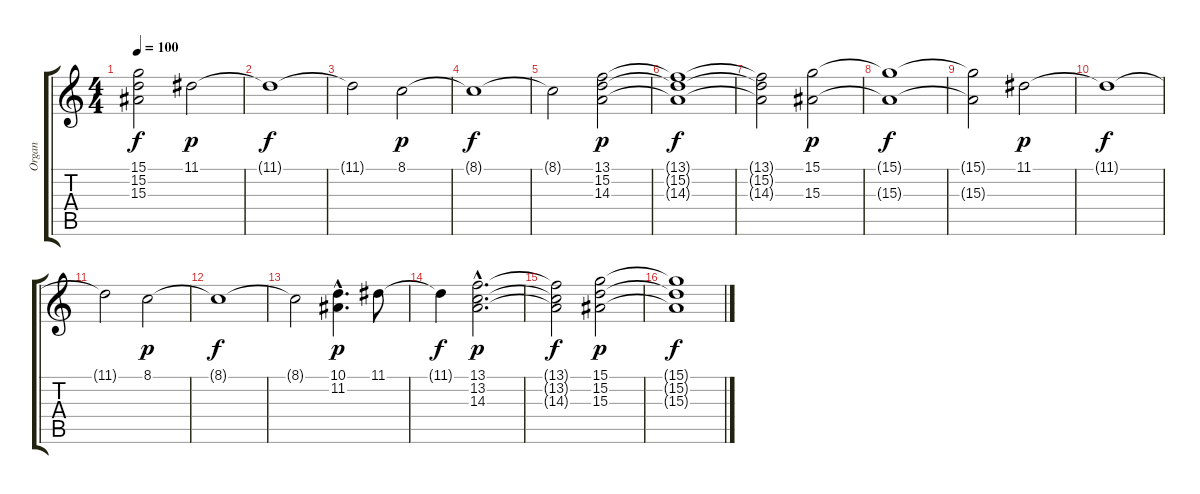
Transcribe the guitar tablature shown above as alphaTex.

\track ("Organ" "Organ") {instrument rockorgan}
\staff {score tabs}
\tuning (E4 B3 G3 D3 A2 E2) {hide}
\ts (4 4)
\tempo 100
\clef g2
\ks c
(15.1{t} 15.2{t} 15.3{t}).2{dy f} 11.1.2{dy p} |
11.1{t}.1{dy f} |
11.1{t}.2 8.1.2{dy p} |
8.1{t}.1{dy f} |
8.1{t}.2 (13.1 15.2 14.3).2{dy p} |
(13.1{t} 15.2{t} 14.3{t}).1{dy f} |
(13.1{t} 15.2{t} 14.3{t}).2 (15.1 15.3).2{dy p} |
(15.1{t} 15.3{t}).1{dy f} |
(15.1{t} 15.3{t}).2 11.1.2{dy p} |
11.1{t}.1{dy f} |
11.1{t}.2 8.1.2{dy p} |
8.1{t}.1{dy f} |
8.1{t}.2 (10.1{hac} 11.2{hac}).4{d dy p} 11.1.8 |
11.1{t}.4{dy f} (13.1{hac} 13.2{hac} 14.3{hac}).2{d dy p} |
(13.1{t} 13.2{t} 14.3{t}).2{dy f} (15.1 15.2 15.3).2{dy p} |
(15.1{t} 15.2{t} 15.3{t}).1{dy f}
